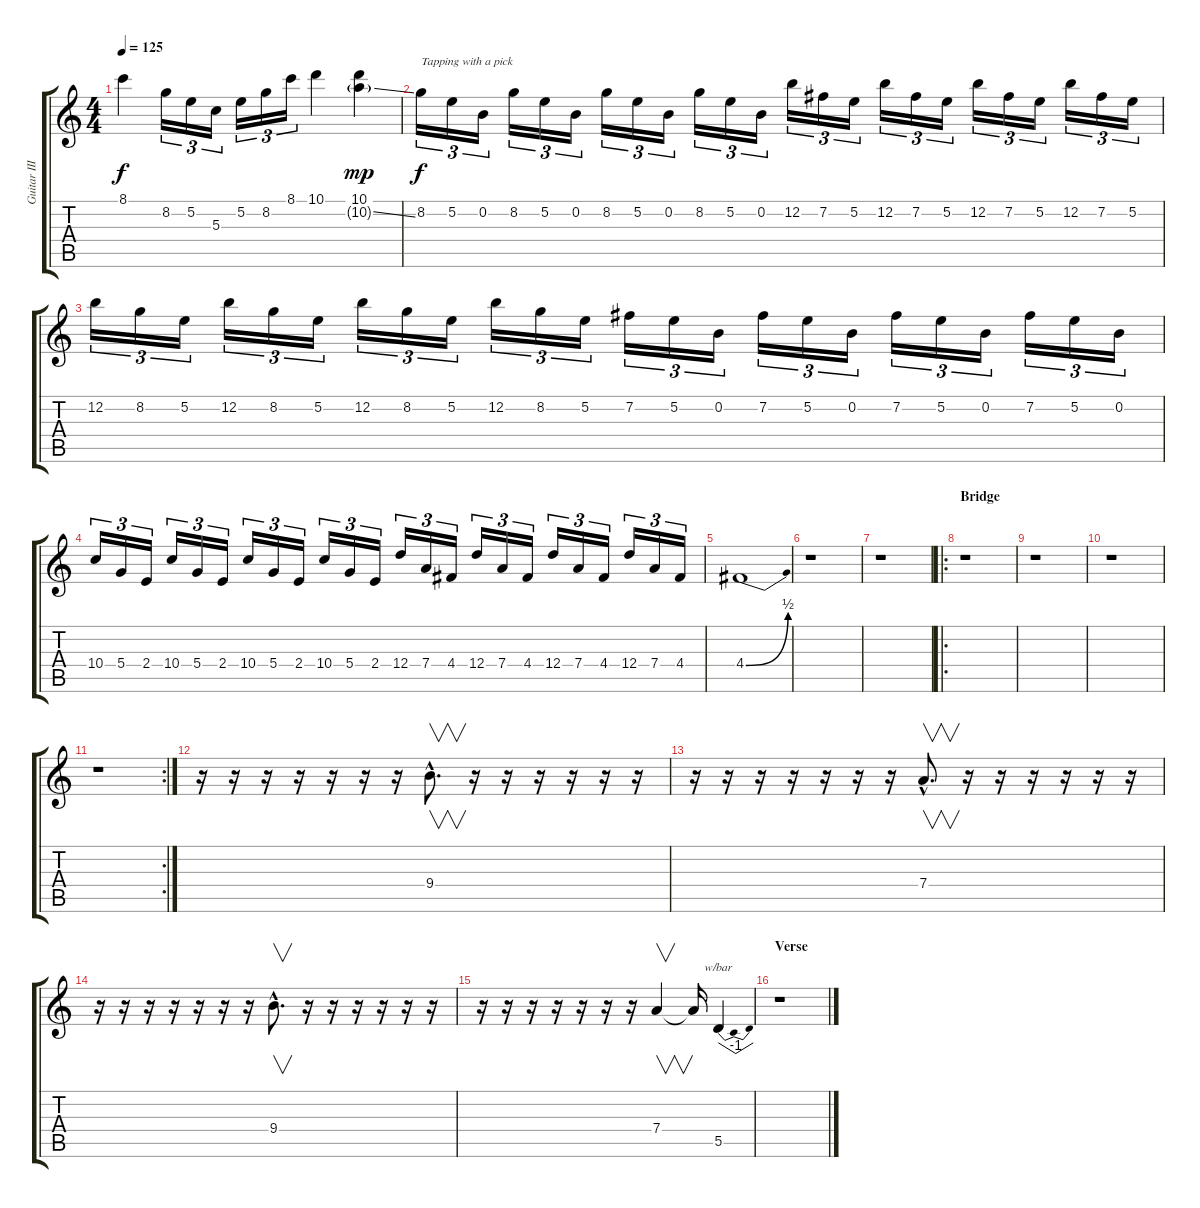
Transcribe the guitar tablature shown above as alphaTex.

\track ("Guitar III" "Guitar III") {instrument overdrivenguitar}
\staff {score tabs}
\tuning (E4 B3 G3 D3 A2 E2) {hide}
\ts (4 4)
\tempo 125
\clef g2
\ks c
8.1.4{dy f} 8.2.16{tu (3 2)} 5.2.16{tu (3 2)} 5.3.16{tu (3 2)} 5.2.16{tu (3 2)} 8.2.16{tu (3 2)} 8.1.16{tu (3 2)} 10.1.4 (10.1 10.2{ss g}).4{dy mp} |
8.2.16{tu (3 2) txt "Tapping with a pick" dy f} 5.2.16{tu (3 2)} 0.2.16{tu (3 2)} 8.2.16{tu (3 2)} 5.2.16{tu (3 2)} 0.2.16{tu (3 2)} 8.2.16{tu (3 2)} 5.2.16{tu (3 2)} 0.2.16{tu (3 2)} 8.2.16{tu (3 2)} 5.2.16{tu (3 2)} 0.2.16{tu (3 2)} 12.2.16{tu (3 2)} 7.2.16{tu (3 2)} 5.2.16{tu (3 2)} 12.2.16{tu (3 2)} 7.2.16{tu (3 2)} 5.2.16{tu (3 2)} 12.2.16{tu (3 2)} 7.2.16{tu (3 2)} 5.2.16{tu (3 2)} 12.2.16{tu (3 2)} 7.2.16{tu (3 2)} 5.2.16{tu (3 2)} |
12.2.16{tu (3 2)} 8.2.16{tu (3 2)} 5.2.16{tu (3 2)} 12.2.16{tu (3 2)} 8.2.16{tu (3 2)} 5.2.16{tu (3 2)} 12.2.16{tu (3 2)} 8.2.16{tu (3 2)} 5.2.16{tu (3 2)} 12.2.16{tu (3 2)} 8.2.16{tu (3 2)} 5.2.16{tu (3 2)} 7.2.16{tu (3 2)} 5.2.16{tu (3 2)} 0.2.16{tu (3 2)} 7.2.16{tu (3 2)} 5.2.16{tu (3 2)} 0.2.16{tu (3 2)} 7.2.16{tu (3 2)} 5.2.16{tu (3 2)} 0.2.16{tu (3 2)} 7.2.16{tu (3 2)} 5.2.16{tu (3 2)} 0.2.16{tu (3 2)} |
10.4.16{tu (3 2)} 5.4.16{tu (3 2)} 2.4.16{tu (3 2)} 10.4.16{tu (3 2)} 5.4.16{tu (3 2)} 2.4.16{tu (3 2)} 10.4.16{tu (3 2)} 5.4.16{tu (3 2)} 2.4.16{tu (3 2)} 10.4.16{tu (3 2)} 5.4.16{tu (3 2)} 2.4.16{tu (3 2)} 12.4.16{tu (3 2)} 7.4.16{tu (3 2)} 4.4.16{tu (3 2)} 12.4.16{tu (3 2)} 7.4.16{tu (3 2)} 4.4.16{tu (3 2)} 12.4.16{tu (3 2)} 7.4.16{tu (3 2)} 4.4.16{tu (3 2)} 12.4.16{tu (3 2)} 7.4.16{tu (3 2)} 4.4.16{tu (3 2)} |
4.4{be (bend 0 0 60 2)}.1{volume 0} |
r.1 |
r.1{volume 14} |
\ro
\section ("" "Bridge")
r.1 |
r.1 |
r.1 |
\rc 2
r.1 |
r.16 r.16 r.16 r.16 r.16 r.16 r.16 9.4{hac}.8{v d instrument guitarharmonics} r.16 r.16 r.16 r.16 r.16 r.16 |
r.16 r.16 r.16 r.16 r.16 r.16 r.16 7.4{hac}.8{v d instrument guitarharmonics} r.16 r.16 r.16 r.16 r.16 r.16 |
r.16 r.16 r.16 r.16 r.16 r.16 r.16 9.4{hac}.8{v d instrument guitarharmonics} r.16 r.16 r.16 r.16 r.16 r.16 |
r.16 r.16 r.16 r.16 r.16 r.16 r.16 7.4.4{v instrument guitarharmonics} 7.4{t}.16 5.5.4{tbe (dip default 0 0 30 -4 60 0) instrument overdrivenguitar} |
\section ("" "Verse")
r.1
